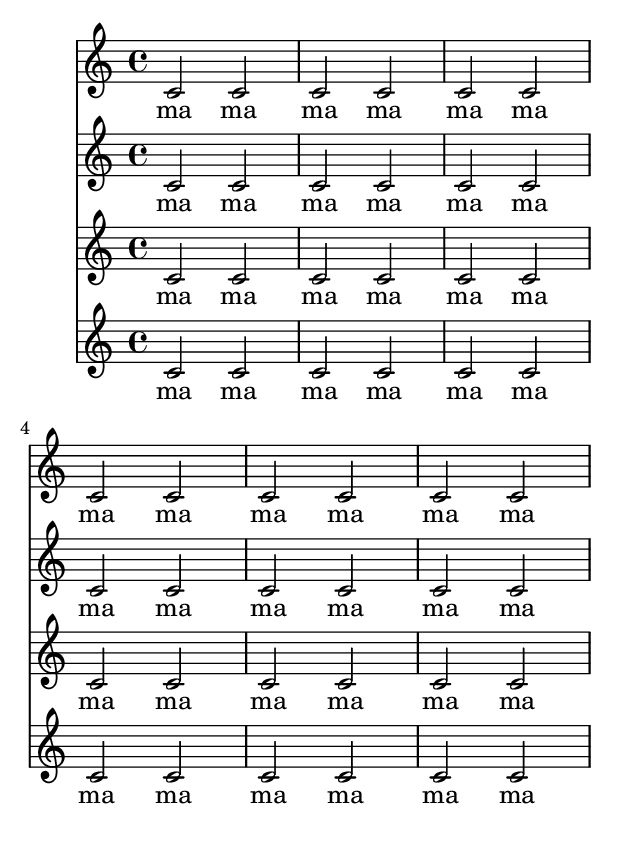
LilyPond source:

\version "2.19.21"

\header {
  texidoc = "The page breaking algorithm can handle clefs combined
with lyrics.  That is, the Y-extent approximations are a little more
accurate than just using bounding boxes.  In particular, everything
should fit on one page here."
}

#(set-default-paper-size "a6")

Melody = \relative {
  c'2 c | c c | c c | \break
  c2 c | c c | c c
}
Words = \lyricmode{
  ma ma ma ma ma ma
  ma ma ma ma ma ma
}
\book {
  \score {
    <<
      \new Staff{\Melody}
      \addlyrics{\Words}
      \new Staff{\Melody}
      \addlyrics{\Words}
      \new Staff{\Melody}
      \addlyrics{\Words}
      \new Staff{\Melody}
      \addlyrics{\Words}
    >>
  }
}
